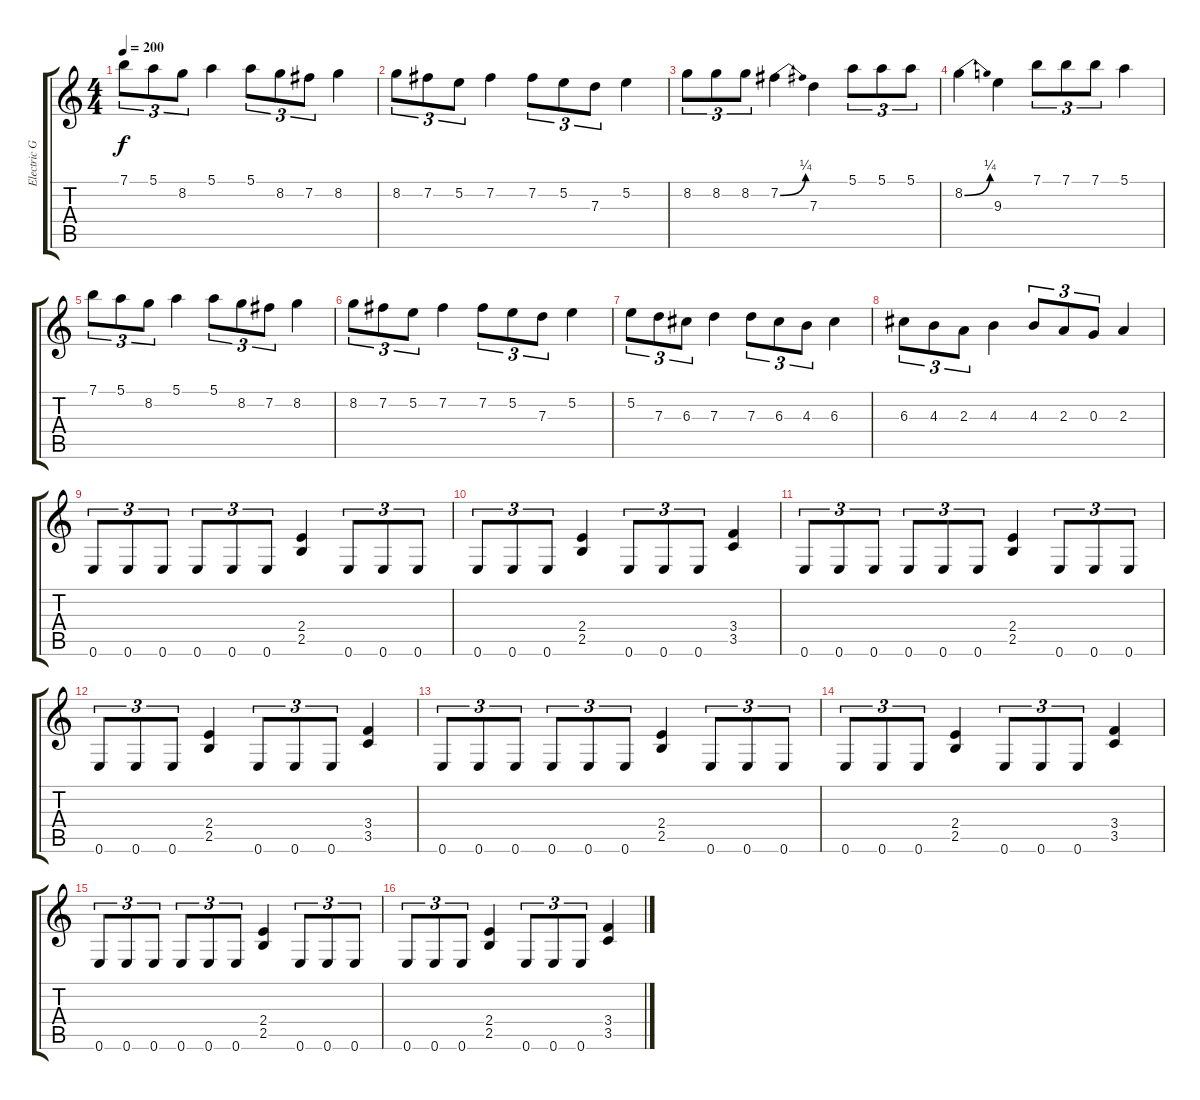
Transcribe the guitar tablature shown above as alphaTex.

\track ("Electric Guitar (Guitar 2)" "Electric G") {instrument electricguitarclean}
\staff {score tabs}
\tuning (E4 B3 G3 D3 A2 E2) {hide}
\ts (4 4)
\tempo 200
\clef g2
\ks c
7.1.8{tu (3 2) dy f} 5.1.8{tu (3 2)} 8.2.8{tu (3 2)} 5.1.4 5.1.8{tu (3 2)} 8.2.8{tu (3 2)} 7.2.8{tu (3 2)} 8.2.4 |
8.2.8{tu (3 2)} 7.2.8{tu (3 2)} 5.2.8{tu (3 2)} 7.2.4 7.2.8{tu (3 2)} 5.2.8{tu (3 2)} 7.3.8{tu (3 2)} 5.2.4 |
8.2.8{tu (3 2)} 8.2.8{tu (3 2)} 8.2.8{tu (3 2)} 7.2{be (bend 0 0 60 1)}.4 7.3.4 5.1.8{tu (3 2)} 5.1.8{tu (3 2)} 5.1.8{tu (3 2)} |
8.2{be (bend 0 0 60 1)}.4 9.3.4 7.1.8{tu (3 2)} 7.1.8{tu (3 2)} 7.1.8{tu (3 2)} 5.1.4 |
7.1.8{tu (3 2)} 5.1.8{tu (3 2)} 8.2.8{tu (3 2)} 5.1.4 5.1.8{tu (3 2)} 8.2.8{tu (3 2)} 7.2.8{tu (3 2)} 8.2.4 |
8.2.8{tu (3 2)} 7.2.8{tu (3 2)} 5.2.8{tu (3 2)} 7.2.4 7.2.8{tu (3 2)} 5.2.8{tu (3 2)} 7.3.8{tu (3 2)} 5.2.4 |
5.2.8{tu (3 2)} 7.3.8{tu (3 2)} 6.3.8{tu (3 2)} 7.3.4 7.3.8{tu (3 2)} 6.3.8{tu (3 2)} 4.3.8{tu (3 2)} 6.3.4 |
6.3.8{tu (3 2)} 4.3.8{tu (3 2)} 2.3.8{tu (3 2)} 4.3.4 4.3.8{tu (3 2)} 2.3.8{tu (3 2)} 0.3.8{tu (3 2)} 2.3.4 |
0.6.8{tu (3 2)} 0.6.8{tu (3 2)} 0.6.8{tu (3 2)} 0.6.8{tu (3 2)} 0.6.8{tu (3 2)} 0.6.8{tu (3 2)} (2.4 2.5).4 0.6.8{tu (3 2)} 0.6.8{tu (3 2)} 0.6.8{tu (3 2)} |
0.6.8{tu (3 2)} 0.6.8{tu (3 2)} 0.6.8{tu (3 2)} (2.4 2.5).4 0.6.8{tu (3 2)} 0.6.8{tu (3 2)} 0.6.8{tu (3 2)} (3.4 3.5).4 |
0.6.8{tu (3 2)} 0.6.8{tu (3 2)} 0.6.8{tu (3 2)} 0.6.8{tu (3 2)} 0.6.8{tu (3 2)} 0.6.8{tu (3 2)} (2.4 2.5).4 0.6.8{tu (3 2)} 0.6.8{tu (3 2)} 0.6.8{tu (3 2)} |
0.6.8{tu (3 2)} 0.6.8{tu (3 2)} 0.6.8{tu (3 2)} (2.4 2.5).4 0.6.8{tu (3 2)} 0.6.8{tu (3 2)} 0.6.8{tu (3 2)} (3.4 3.5).4 |
0.6.8{tu (3 2)} 0.6.8{tu (3 2)} 0.6.8{tu (3 2)} 0.6.8{tu (3 2)} 0.6.8{tu (3 2)} 0.6.8{tu (3 2)} (2.4 2.5).4 0.6.8{tu (3 2)} 0.6.8{tu (3 2)} 0.6.8{tu (3 2)} |
0.6.8{tu (3 2)} 0.6.8{tu (3 2)} 0.6.8{tu (3 2)} (2.4 2.5).4 0.6.8{tu (3 2)} 0.6.8{tu (3 2)} 0.6.8{tu (3 2)} (3.4 3.5).4 |
0.6.8{tu (3 2)} 0.6.8{tu (3 2)} 0.6.8{tu (3 2)} 0.6.8{tu (3 2)} 0.6.8{tu (3 2)} 0.6.8{tu (3 2)} (2.4 2.5).4 0.6.8{tu (3 2)} 0.6.8{tu (3 2)} 0.6.8{tu (3 2)} |
0.6.8{tu (3 2)} 0.6.8{tu (3 2)} 0.6.8{tu (3 2)} (2.4 2.5).4 0.6.8{tu (3 2)} 0.6.8{tu (3 2)} 0.6.8{tu (3 2)} (3.4 3.5).4
